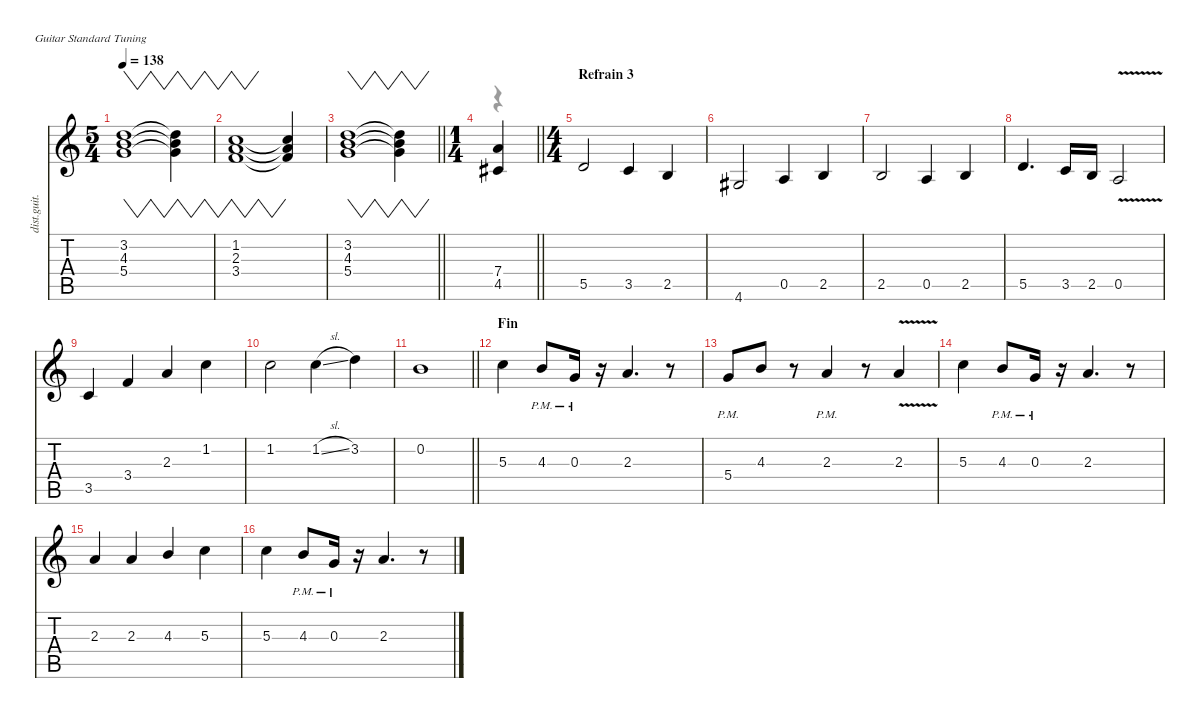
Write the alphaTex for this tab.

\defaultSystemsLayout 4
\hideDynamics
\bracketExtendMode nobrackets
\track ("Sylvain" "dist.guit.") {instrument distortionguitar}
\staff {score tabs}
\tuning (E4 B3 G3 D3 A2 E2)
\voice
\ts (5 4)
\tempo 138
\clef g2
\ks aminor
(3.2 4.3 5.4).1{vw dy f beam Down} (5.4{t} 4.3{t} 3.2{t}).4{vw beam Down} |
(1.2 2.3 3.4).1{vw beam Up} (3.4{t} 2.3{t} 1.2{t}).4{beam Up} |
\barLineRight lightlight
(3.2 4.3 5.4).1{vw beam Down} (5.4{t} 4.3{t} 3.2{t}).4{vw beam Down} |
\ts (1 4)
\beaming (8 2)
\barLineRight lightlight
(7.4 4.5{acc #}).4{beam Up} |
\ts (4 4)
\beaming (8 2 2 2 2)
\section ("" "Refrain 3")
5.5.2{instrument distortionguitar beam Up} 3.5.4{beam Up} 2.5.4{beam Up} |
4.6{acc #}.2{beam Up} 0.5.4{beam Up} 2.5.4{beam Up} |
2.5.2{beam Up} 0.5.4{beam Up} 2.5.4{beam Up} |
5.5.4{d beam Up} 3.5.16{beam Up} 2.5.16{beam Up} 0.5{v}.2{beam Up} |
3.5.4{beam Up} 3.4.4{beam Up} 2.3.4{beam Up} 1.2.4{beam Down} |
1.2.2{beam Down} 1.2{sl}.4{beam Down} 3.2.4{beam Down} |
\barLineRight lightlight
0.2.1{beam Down} |
\section ("" "Fin")
5.3.4{dy mf beam Down} 4.3{pm}.8{beam Up} 0.3{pm}.16{beam Up} r.16{beam Up} 2.3.4{d beam Up} r.8{beam Up} |
5.4{pm}.8{beam Up} 4.3.8{beam Up} r.8{beam Up} 2.3{pm}.4{beam Up} r.8{beam Up} 2.3{v}.4{beam Up} |
5.3.4{beam Down} 4.3{pm}.8{beam Up} 0.3{pm}.16{beam Up} r.16{beam Up} 2.3.4{d beam Up} r.8{beam Up} |
2.3.4{beam Up} 2.3.4{beam Up} 4.3.4{beam Up} 5.3.4{beam Down} |
5.3.4{beam Down} 4.3{pm}.8{beam Up} 0.3{pm}.16{beam Up} r.16{beam Up} 2.3.4{d beam Up} r.8{beam Up}
\voice
\clef g2
\ottava regular
\simile none
\ks aminor
|
|
\barLineRight lightlight
|
\barLineRight lightlight
r.4{dy mf beam Down} |
|
|
|
|
|
|
\barLineRight lightlight
|
|
|
|
|
